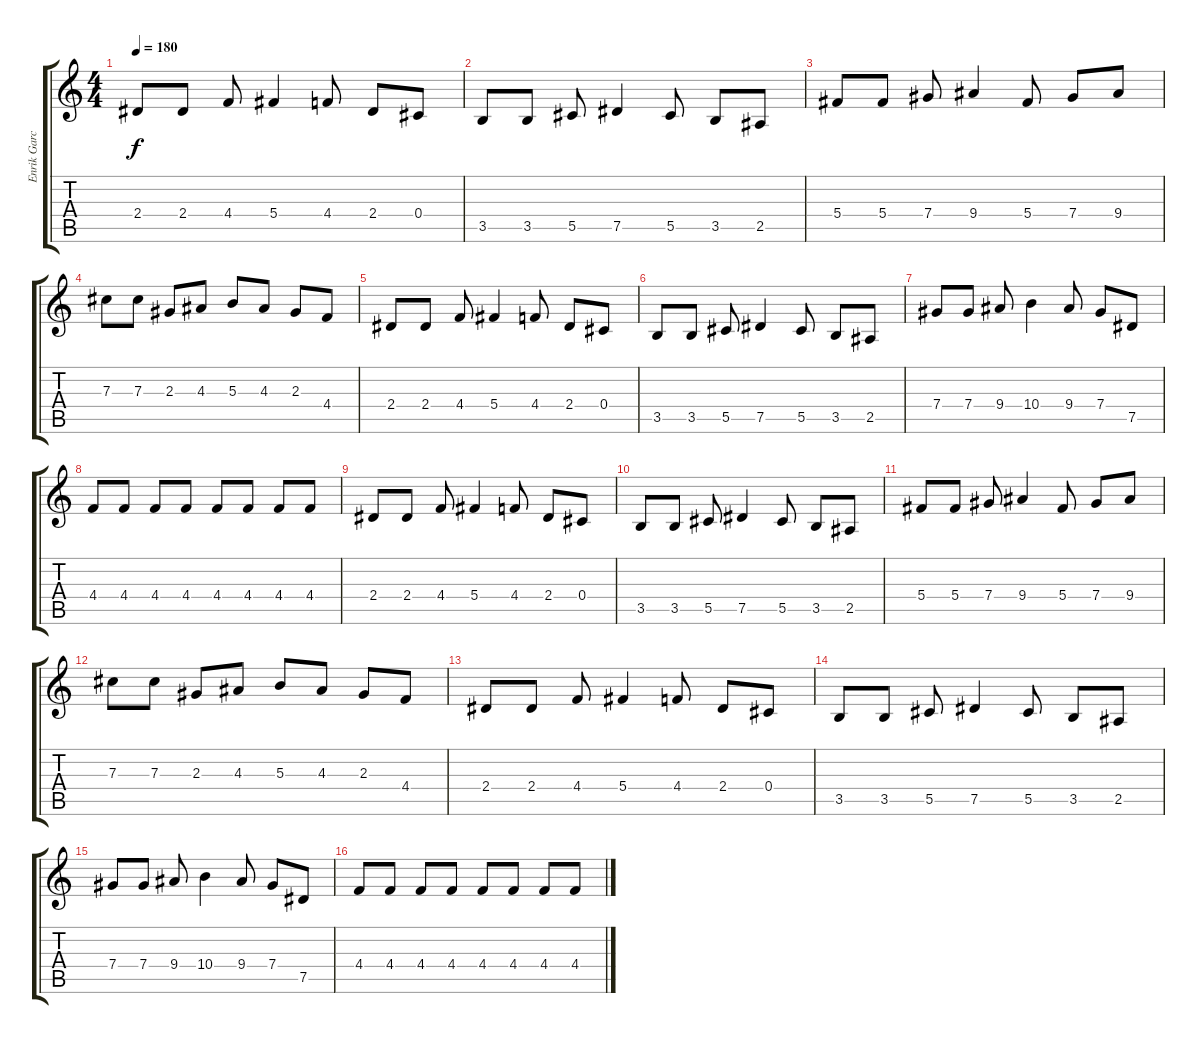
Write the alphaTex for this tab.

\track ("Enrik Garcia - Rithym guitar Left" "Enrik Garc") {instrument distortionguitar}
\staff {score tabs}
\tuning (Eb4 Bb3 Gb3 Db3 Ab2 Eb2) {hide}
\ts (4 4)
\tempo 180
\clef g2
\ks c
2.4.8{dy f} 2.4.8 4.4.8 5.4.4 4.4.8 2.4.8 0.4.8 |
3.5.8 3.5.8 5.5.8 7.5.4 5.5.8 3.5.8 2.5.8 |
5.4.8 5.4.8 7.4.8 9.4.4 5.4.8 7.4.8 9.4.8 |
7.3.8 7.3.8 2.3.8 4.3.8 5.3.8 4.3.8 2.3.8 4.4.8 |
2.4.8 2.4.8 4.4.8 5.4.4 4.4.8 2.4.8 0.4.8 |
3.5.8 3.5.8 5.5.8 7.5.4 5.5.8 3.5.8 2.5.8 |
7.4.8 7.4.8 9.4.8 10.4.4 9.4.8 7.4.8 7.5.8 |
4.4.8 4.4.8 4.4.8 4.4.8 4.4.8 4.4.8 4.4.8 4.4.8 |
2.4.8 2.4.8 4.4.8 5.4.4 4.4.8 2.4.8 0.4.8 |
3.5.8 3.5.8 5.5.8 7.5.4 5.5.8 3.5.8 2.5.8 |
5.4.8 5.4.8 7.4.8 9.4.4 5.4.8 7.4.8 9.4.8 |
7.3.8 7.3.8 2.3.8 4.3.8 5.3.8 4.3.8 2.3.8 4.4.8 |
2.4.8 2.4.8 4.4.8 5.4.4 4.4.8 2.4.8 0.4.8 |
3.5.8 3.5.8 5.5.8 7.5.4 5.5.8 3.5.8 2.5.8 |
7.4.8 7.4.8 9.4.8 10.4.4 9.4.8 7.4.8 7.5.8 |
4.4.8 4.4.8 4.4.8 4.4.8 4.4.8 4.4.8 4.4.8 4.4.8
